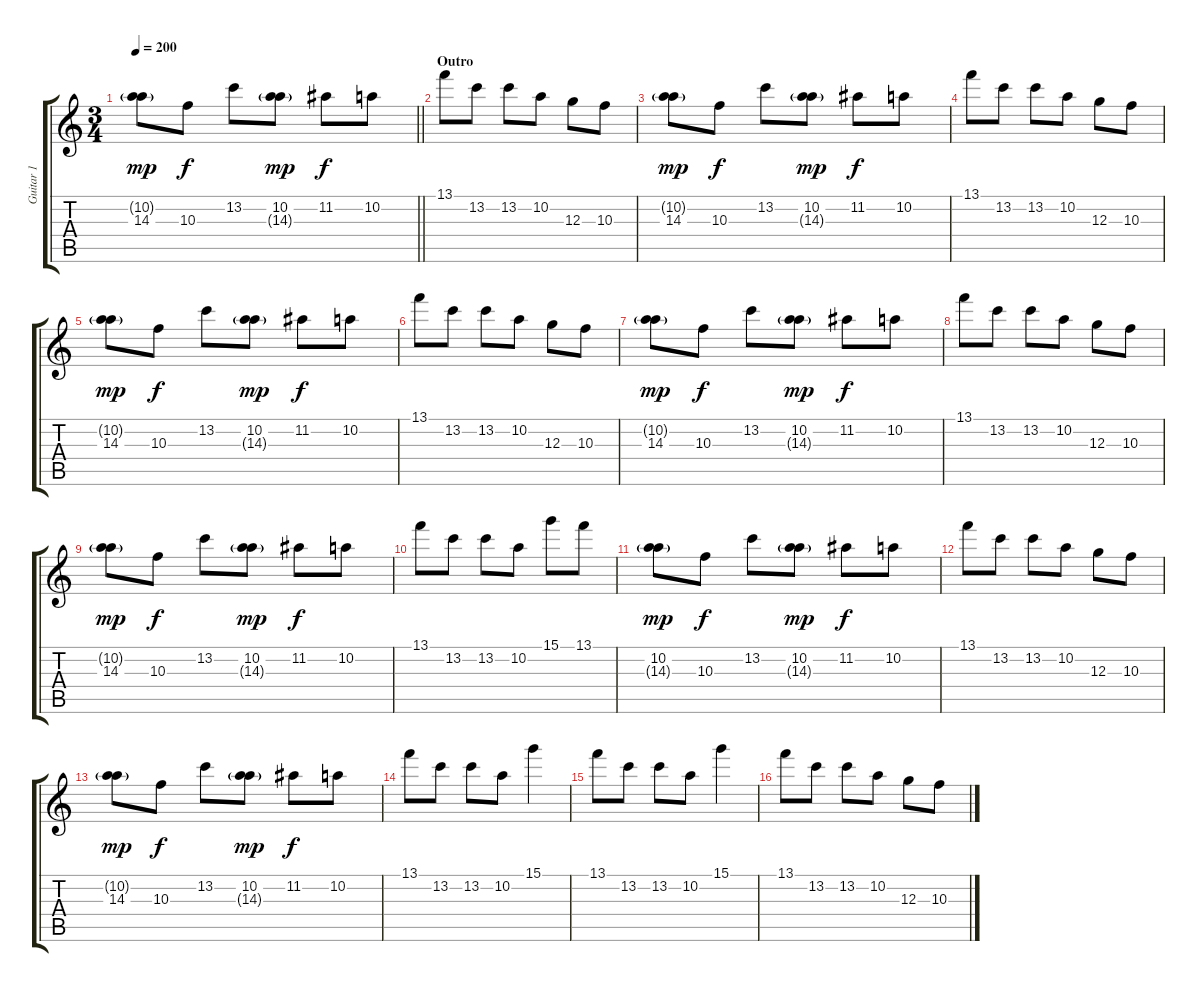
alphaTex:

\track ("Guitar 1" "Guitar 1") {instrument overdrivenguitar}
\staff {score tabs}
\tuning (E4 B3 G3 D3 A2 D2) {hide}
\ts (3 4)
\tempo 200
\clef g2
\barLineRight lightlight
\ks c
(10.2{g} 14.3).8{dy mp} 10.3.8{dy f} 13.2.8 (10.2 14.3{g}).8{dy mp} 11.2.8{dy f} 10.2.8 |
\section ("" "Outro")
13.1.8 13.2.8 13.2.8 10.2.8 12.3.8 10.3.8 |
(10.2{g} 14.3).8{dy mp} 10.3.8{dy f} 13.2.8 (10.2 14.3{g}).8{dy mp} 11.2.8{dy f} 10.2.8 |
13.1.8 13.2.8 13.2.8 10.2.8 12.3.8 10.3.8 |
(10.2{g} 14.3).8{dy mp} 10.3.8{dy f} 13.2.8 (10.2 14.3{g}).8{dy mp} 11.2.8{dy f} 10.2.8 |
13.1.8 13.2.8 13.2.8 10.2.8 12.3.8 10.3.8 |
(10.2{g} 14.3).8{dy mp} 10.3.8{dy f} 13.2.8 (10.2 14.3{g}).8{dy mp} 11.2.8{dy f} 10.2.8 |
13.1.8 13.2.8 13.2.8 10.2.8 12.3.8 10.3.8 |
(10.2{g} 14.3).8{dy mp} 10.3.8{dy f} 13.2.8 (10.2 14.3{g}).8{dy mp} 11.2.8{dy f} 10.2.8 |
13.1.8 13.2.8 13.2.8 10.2.8 15.1.8 13.1.8 |
(10.2 14.3{g}).8{dy mp} 10.3.8{dy f} 13.2.8 (10.2 14.3{g}).8{dy mp} 11.2.8{dy f} 10.2.8 |
13.1.8 13.2.8 13.2.8 10.2.8 12.3.8 10.3.8 |
(10.2{g} 14.3).8{dy mp} 10.3.8{dy f} 13.2.8 (10.2 14.3{g}).8{dy mp} 11.2.8{dy f} 10.2.8 |
13.1.8 13.2.8 13.2.8 10.2.8 15.1.4 |
13.1.8 13.2.8 13.2.8 10.2.8 15.1.4 |
13.1.8 13.2.8 13.2.8 10.2.8 12.3.8 10.3.8
